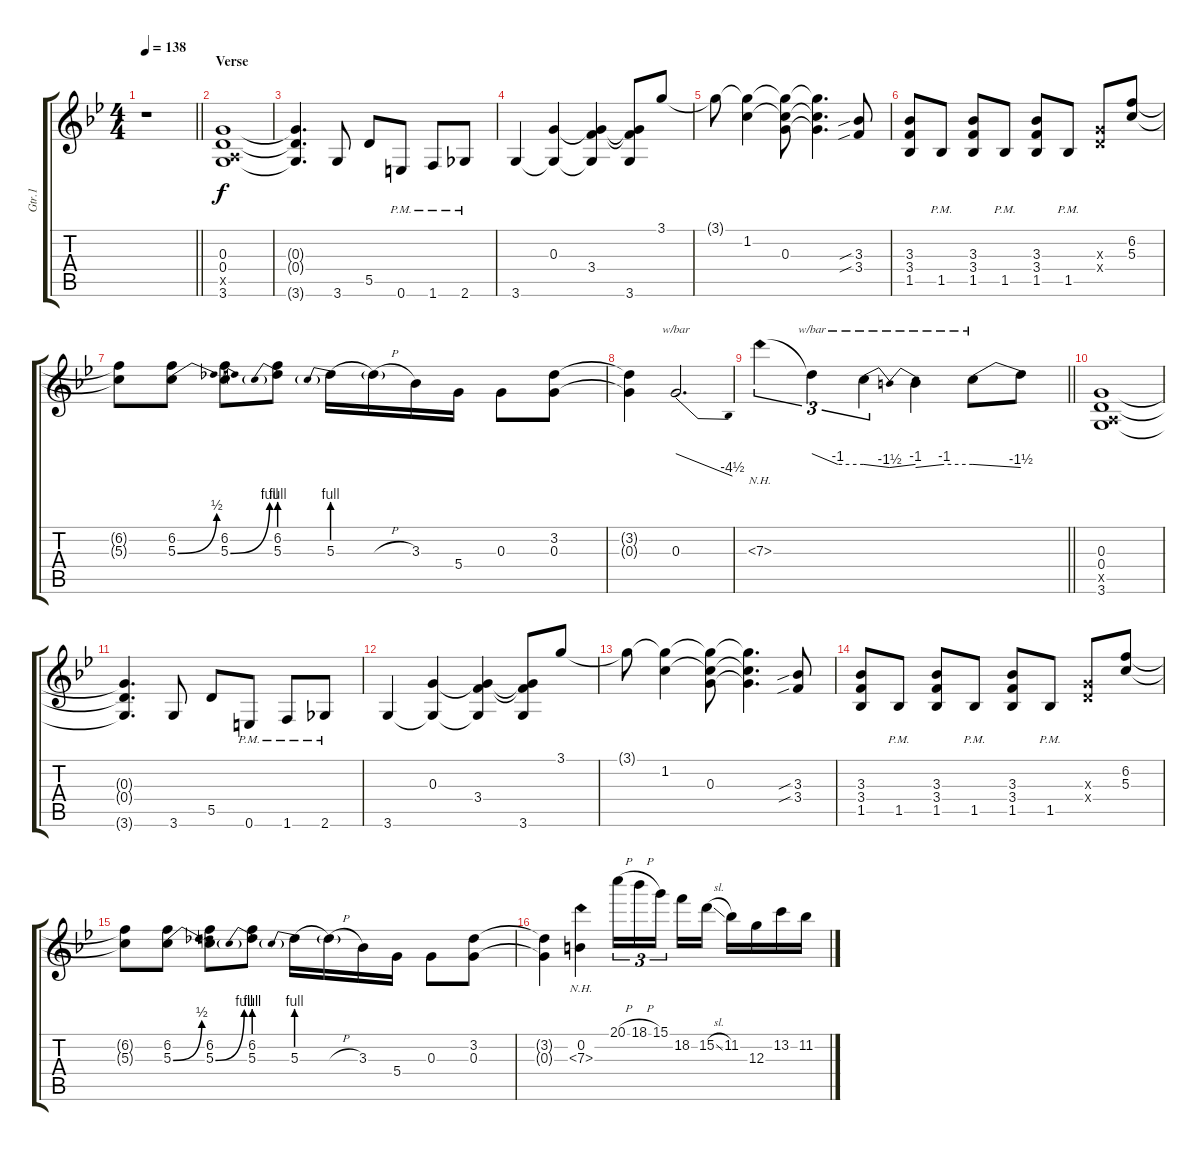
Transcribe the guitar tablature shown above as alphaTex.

\track ("Gtr.1" "Gtr.1") {instrument distortionguitar}
\staff {score tabs}
\tuning (E4 B3 G3 D3 A2 E2) {hide}
\ts (4 4)
\tempo 138
\clef g2
\barLineRight lightlight
\ks bb
r.1{dy f} |
\section ("" "Verse")
(0.3 0.4 0.5{x} 3.6).1 |
(0.3{t} 0.4{t} 3.6{t}).4{d} 3.6.8 5.5.8 0.6{pm}.8 1.6{pm}.8 2.6{pm}.8 |
3.6.4 (0.3 3.6{t}).4 (0.3{t} 3.4 3.6{t}).4 (0.3{t} 3.4{t} 3.6).8 3.1.8 |
3.1{t}.8 (3.1{t} 1.2).4 (3.1{t} 1.2{t} 0.3).8 (3.1{t} 1.2{t} 0.3{t}).4{d} (3.3{sib} 3.4{sib}).8 |
(3.3 3.4 1.5).8 1.5{pm}.8 (3.3 3.4 1.5).8 1.5{pm}.8 (3.3 3.4 1.5).8 1.5{pm}.8 (0.3{x} 0.4{x}).8 (6.2 5.3).8 |
(6.2{t} 5.3{t}).8 (6.2 5.3{be (bend 0 0 60 2)}).8 (6.2 5.3{be (bend 0 0 60 4)}).8 (6.2 5.3{be (prebend 0 4 60 4)}).8 5.3{be (prebend 0 4 60 4)}.16 5.3{h t}.16 3.3.16 5.4.16 0.3.8 (3.2 0.3).8 |
(3.2{t} 0.3{t}).4 0.3.2{d tbe (dive default 0 0 60 -18)} |
\barLineRight lightlight
7.3{nh}.4{tu (3 2)} 7.3{t}.4{tu (3 2) tbe (custom default 0 0 30 -4 60 -4)} 7.3{t}.4{tu (3 2) tbe (dip default 0 -4 30 -6 60 -4)} 7.3{t}.4{tbe (custom default 0 -6 30 -4 60 -4)} 7.3{t}.8{tbe (dive default 0 -4 60 -6)} 7.3{t}.8 |
(0.3 0.4 0.5{x} 3.6).1 |
(0.3{t} 0.4{t} 3.6{t}).4{d} 3.6.8 5.5.8 0.6{pm}.8 1.6{pm}.8 2.6{pm}.8 |
3.6.4 (0.3 3.6{t}).4 (0.3{t} 3.4 3.6{t}).4 (0.3{t} 3.4{t} 3.6).8 3.1.8 |
3.1{t}.8 (3.1{t} 1.2).4 (3.1{t} 1.2{t} 0.3).8 (3.1{t} 1.2{t} 0.3{t}).4{d} (3.3{sib} 3.4{sib}).8 |
(3.3 3.4 1.5).8 1.5{pm}.8 (3.3 3.4 1.5).8 1.5{pm}.8 (3.3 3.4 1.5).8 1.5{pm}.8 (0.3{x} 0.4{x}).8 (6.2 5.3).8 |
(6.2{t} 5.3{t}).8 (6.2 5.3{be (bend 0 0 60 2)}).8 (6.2 5.3{be (bend 0 0 60 4)}).8 (6.2 5.3{be (prebend 0 4 60 4)}).8 5.3{be (prebend 0 4 60 4)}.16 5.3{h t}.16 3.3.16 5.4.16 0.3.8 (3.2 0.3).8 |
(3.2{t} 0.3{t}).4 (0.2 7.3{nh}).4 20.1{h}.16{tu (3 2)} 18.1{h}.16{tu (3 2)} 15.1.16{tu (3 2) beam splitsecondary} 18.2.16 15.2{sl}.16 11.2.16 12.3.16 13.2.16 11.2{sl}.16
